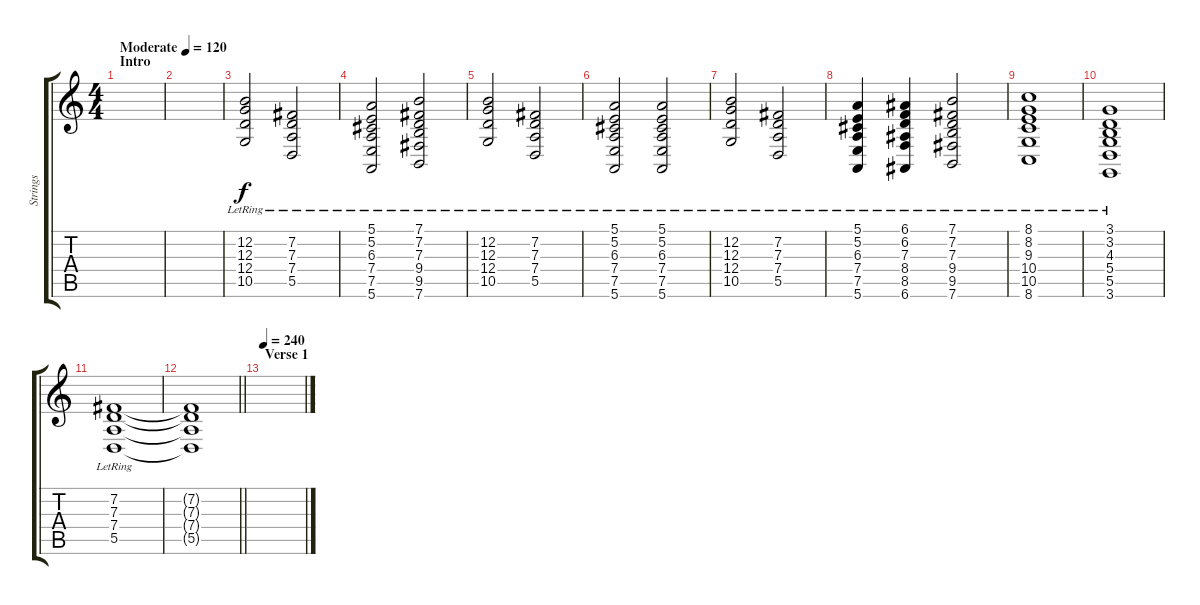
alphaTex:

\track ("Strings" "Strings") {instrument stringensemble1}
\staff {score tabs}
\tuning (E4 B3 G3 D3 A2 E2) {hide}
\ts (4 4)
\section ("" "Intro")
\tempo (120 "Moderate")
\clef g2
\ks c
|
|
(12.2{lr} 12.3{lr} 12.4{lr} 10.5{lr}).2 (7.2{lr} 7.3{lr} 7.4{lr} 5.5{lr}).2 |
(5.1{lr} 5.2{lr} 6.3{lr} 7.4{lr} 7.5{lr} 5.6{lr}).2 (7.1{lr} 7.2{lr} 7.3{lr} 9.4{lr} 9.5{lr} 7.6{lr}).2 |
(12.2{lr} 12.3{lr} 12.4{lr} 10.5{lr}).2 (7.2{lr} 7.3{lr} 7.4{lr} 5.5{lr}).2 |
(5.1{lr} 5.2{lr} 6.3{lr} 7.4{lr} 7.5{lr} 5.6{lr}).2 (5.1{lr} 5.2{lr} 6.3{lr} 7.4{lr} 7.5{lr} 5.6{lr}).2 |
(12.2{lr} 12.3{lr} 12.4{lr} 10.5{lr}).2 (7.2{lr} 7.3{lr} 7.4{lr} 5.5{lr}).2 |
(5.1{lr} 5.2{lr} 6.3{lr} 7.4{lr} 7.5{lr} 5.6{lr}).4 (6.1{lr} 6.2{lr} 7.3{lr} 8.4{lr} 8.5{lr} 6.6{lr}).4 (7.1{lr} 7.2{lr} 7.3{lr} 9.4{lr} 9.5{lr} 7.6{lr}).2 |
(8.1{lr} 8.2{lr} 9.3{lr} 10.4{lr} 10.5{lr} 8.6{lr}).1 |
(3.1{lr} 3.2{lr} 4.3{lr} 5.4{lr} 5.5{lr} 3.6{lr}).1 |
(7.2{lr} 7.3{lr} 7.4{lr} 5.5{lr}).1 |
\barLineRight lightlight
(7.2{t} 7.3{t} 7.4{t} 5.5{t}).1 |
\section ("" "Verse 1")
\tempo 240
